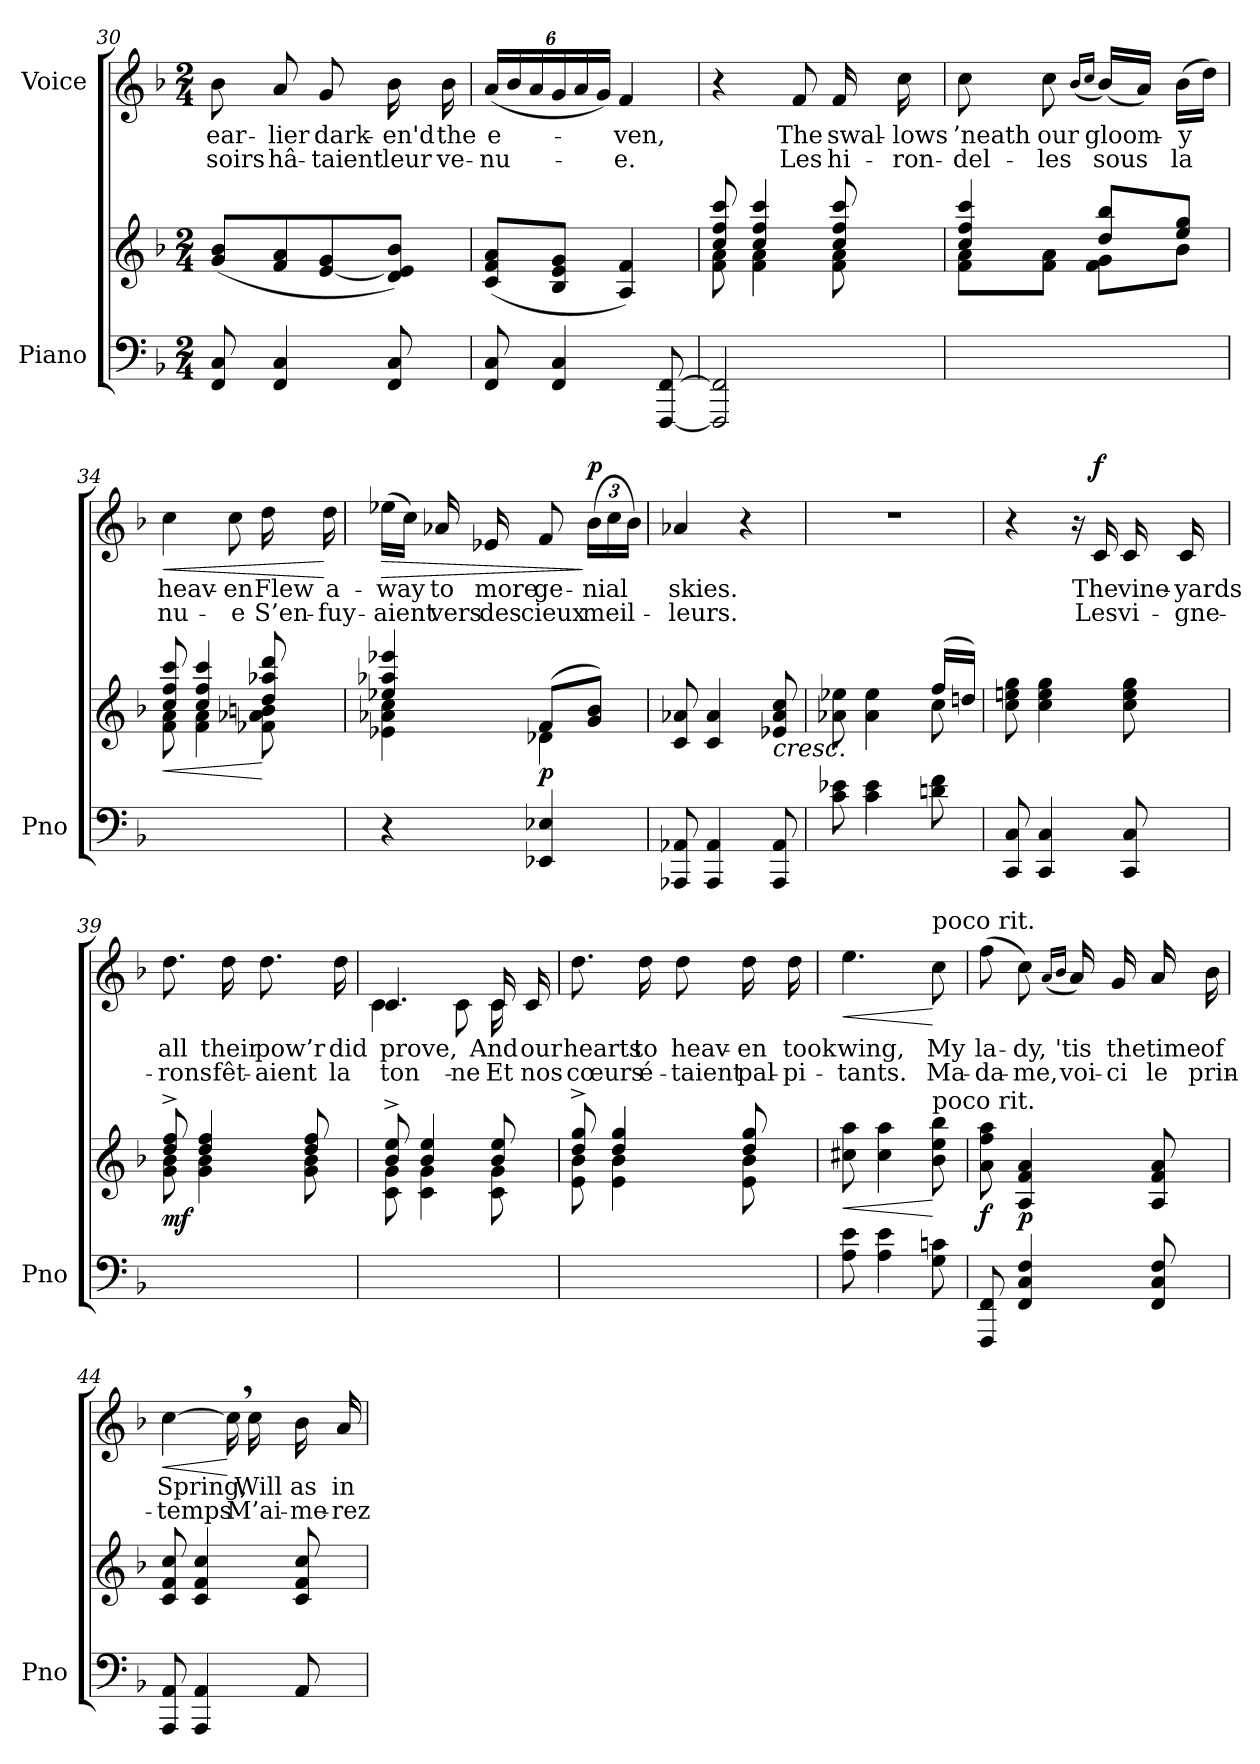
**kern	**kern	**dynam	**kern	**text	**text	**dynam
*part2	*part2	*part2	*part1	*part1	*part1	*part1
*staff3	*staff2	*staff2/3	*staff1	*staff1	*staff1	*staff1
*I"Piano	*	*	*I"Voice	*	*	*
*I'Pno	*	*	*	*	*	*
*clefF4	*clefG2	*	*clefG2	*	*	*
*k[b-]	*k[b-]	*	*k[b-]	*	*	*
*M2/4	*M2/4	*	*M2/4	*	*	*
=30	=30	=30	=30	=30	=30	=30
8FF/ 8C/	(8g/ 8b-/L	.	8b-\	ear-	soirs	.
4FF/ 4C/	8f/ 8a/	.	8a/	-lier	hâ-	.
.	[8e/ 8g/	.	8g/	dark-	-taient	.
8FF/ 8C/	8d/ 8e/] 8b-/J)	.	16b-\	-en'd	leur	.
.	.	.	16b-\	the	ve-	.
=31	=31	=31	=31	=31	=31	=31
*	*	*	*Xbrackettup	*	*	*
8FF/ 8C/	(8c/ 8f/ 8a/L	.	(24a/LL	e-	-nu-	.
.	.	.	24b-/	.	.	.
.	.	.	24a/	.	.	.
4FF/ 4C/	8B-/ 8e/ 8g/J	.	24g/	.	.	.
.	.	.	24a/	.	.	.
.	.	.	24g/JJ)	.	.	.
.	4A/ 4f/)	.	4f/	-ven,	-e.	.
([8FFF/ [8FF/	.	.	.	.	.	.
=32	=32	=32	=32	=32	=32	=32
*	*^	*	*	*	*	*
2FFF/] 2FF/]	8cc/ 8ff/ 8ccc/	8f\ 8a\)	.	4r	.	.	.
.	4cc/ 4ff/ 4ccc/	4f\ 4a\	.	.	.	.	.
.	.	.	.	8f/	The	Les	.
.	8cc/ 8ff/ 8ccc/	8f\ 8a\	.	16f/	swal-	hi-	.
.	.	.	.	16cc\	-lows	-ron-	.
=33	=33	=33	=33	=33	=33	=33	=33
2ryy	4cc/ 4ff/ 4ccc/	8f\ 8a\L	.	8cc\	’neath	-del-	.
.	.	8f\ 8a\J	.	8cc\	our	-les	.
.	.	.	.	(16qb-/LL	.	.	.
.	.	.	.	16qcc/JJ	.	.	.
.	8dd/ 8bb-/L	8f\ 8g\L	.	(16b-/LL)	gloom-	sous	.
.	.	.	.	16a/JJ)	.	.	.
.	8ee/ 8gg/J	8b-\J	.	(16b-\LL	-y	la	.
.	.	.	.	16dd\JJ)	.	.	.
=34	=34	=34	=34	=34	=34	=34	=34
!	!	!	!LO:HP:b	!	!	!	!LO:HP:b
2ryy	8cc/ 8ff/ 8ccc/	8f\ 8a\	<	4cc\	heav-	nu-	<
.	4cc/ 4ff/ 4ccc/	4f\ 4a\	.	.	.	.	.
.	.	.	.	8cc\	-en	-e	.
.	8dd/ 8aa-X/ 8ddd/	8f-X\ 8a-X\ 8bn\	[	16dd\	Flew	S’en-	.
.	.	.	.	16dd\	a-	-fuy-	[
=35	=35	=35	=35	=35	=35	=35	=35
!	!	!	!	!	!	!	!LO:HP:b
4r	4ee-X/ 4aa-X/ 4eee-X/	4e-X\ 4a-X\ 4cc\	.	(16ee-X\LL	-way	-aient	>
.	.	.	.	16cc\JJ)	.	.	.
.	.	.	.	16a-X/	to	vers	.
.	.	.	.	16e-X/	more	des	.
!	!	!	!LO:DY:b	!	!	!	!
4EE-X/ 4E-X/	(8f/L	4d-X\	p	8f/	ge-	cieux	.
*	*	*	*	*brackettup	*	*	*
!	!	!	!	!	!	!	!LO:DY:n=1:a
.	8g/ 8b-/J)	.	.	(24b-\LL	-nial	meil-	] p
.	.	.	.	24cc\	.	.	.
.	.	.	.	24b-\JJ)	.	.	.
*	*v	*v	*	*	*	*	*
=36	=36	=36	=36	=36	=36	=36
8AAA-X/ 8AA-X/	8c/ 8a-X/	.	4a-X/	skies.	-leurs.	.
4AAA-/ 4AA-/	4c/ 4a-/	.	.	.	.	.
.	.	.	4r	.	.	.
!	!LO:TX:b:i:t=cresc.	!	!	!	!	!
8AAA-/ 8AA-/	8e-X/ 8a-/ 8cc/	.	.	.	.	.
=37	=37	=37	=37	=37	=37	=37
*	*^	*	*	*	*	*
8c\ 8e-X\	8a-X\ 8ee-X\	4ryy	.	2r	.	.	.
4c\ 4e-\	4a-\ 4ee-\	.	.	.	.	.	.
.	.	8ryy	.	.	.	.	.
8dn\ 8f\	(16ff/LL	8cc\	.	.	.	.	.
.	16ddn/JJ)	.	.	.	.	.	.
*	*v	*v	*	*	*	*	*
=38	=38	=38	=38	=38	=38	=38
8CC/ 8C/	8cc\ 8een\ 8gg\	.	4r	.	.	.
4CC/ 4C/	4cc\ 4ee\ 4gg\	.	.	.	.	.
.	.	.	16r	.	.	.
!	!	!	!	!	!	!LO:DY:a
.	.	.	16c/	The	Les	f
8CC/ 8C/	8cc\ 8ee\ 8gg\	.	16c/	vine-	vi-	.
.	.	.	16c/	-yards	-gne-	.
=39	=39	=39	=39	=39	=39	=39
*	*^	*	*	*	*	*
!	!	!	!LO:DY:b	!	!	!	!
2ryy	8dd/^ 8ff/^	8g\ 8b-\	mf	8.dd\	all	-rons	.
.	4dd/ 4ff/	4g\ 4b-\	.	.	.	.	.
.	.	.	.	16dd\	their	fêt-	.
.	.	.	.	8.dd\	pow’r	-aient	.
.	8dd/ 8ff/	8g\ 8b-\	.	.	.	.	.
.	.	.	.	16dd\	did	la	.
=40	=40	=40	=40	=40	=40	=40	=40
*	*	*	*	*^	*	*	*
2ryy	8b-/^ 8ee/^	8c\ 8g\	.	4.c/	4c\	prove,	ton-	.
.	4b-/ 4ee/	4c\ 4g\	.	.	.	.	.	.
.	.	.	.	.	8c\	.	ne	.
.	8b-/ 8ee/	8c\ 8g\	.	16c/	16c\	And	-Et	.
.	.	.	.	16c/	16ryy	our	nos	.
*	*	*	*	*v	*v	*	*	*
=41	=41	=41	=41	=41	=41	=41	=41
2ryy	8dd/^ 8gg/^	8e\ 8b-\	.	8.dd\	hearts	cœurs	.
.	4dd/ 4gg/	4e\ 4b-\	.	.	.	.	.
.	.	.	.	16dd\	to	é-	.
.	.	.	.	8dd\	heav-	-taient	.
.	8dd/ 8gg/	8e\ 8b-\	.	16dd\	-en	pal-	.
.	.	.	.	16dd\	took	-pi-	.
*	*v	*v	*	*	*	*	*
=42	=42	=42	=42	=42	=42	=42
!	!	!LO:HP:b	!	!	!	!LO:HP:b
8A\ 8e\	8cc#X\ 8aa\	<	4.ee\	wing,	-tants.	<
4A\ 4e\	4cc#\ 4aa\	.	.	.	.	.
!	!	!	!LO:TX:a:t=poco rit.	!	!	!
!	!LO:TX:a:t=poco rit.	!	!	!	!	!
8G\ 8cn\	8b-\ 8ee\ 8bb-\	[	8cc\	My	Ma-	[
=43	=43	=43	=43	=43	=43	=43
!	!	!LO:DY:b	!	!	!	!
8FFF/ 8FF/	8a\ 8ff\ 8aa\	f	(8ff\	la-	-da-	.
!	!	!LO:DY:b	!	!	!	!
4FF/ 4C/ 4F/	4A/ 4f/ 4a/	p	8cc\)	-dy,	-me,	.
.	.	.	(16qa/LL	.	.	.
.	.	.	16qb-/JJ	.	.	.
!	!	!	!	!	!	!LO:DY:a
!	!	!	!	!	!	!LO:DY:n=1:a
.	.	.	16a/)	'tis	voi-	p other-dynamics
.	.	.	16g/	the	-ci	.
8FF/ 8C/ 8F/	8A/ 8f/ 8a/	.	16a/	time	le	.
.	.	.	16b-\	of	prin-	.
=44	=44	=44	=44	=44	=44	=44
!	!	!	!	!	!	!LO:HP:b
8AAA/ 8AA/	8c/ 8f/ 8cc/	.	[4cc\	Spring,	-temps	<
4AAA/ 4AA/	4c/ 4f/ 4cc/	.	.	.	.	.
.	.	.	16cc,\]	.	.	[
.	.	.	16cc\	Will	M’ai-	.
8AA/	8c/ 8f/ 8cc/	.	16b-\	as	-me-	.
.	.	.	16a/	in	-rez-	.
=	=	=	=	=	=	=
*-	*-	*-	*-	*-	*-	*-
